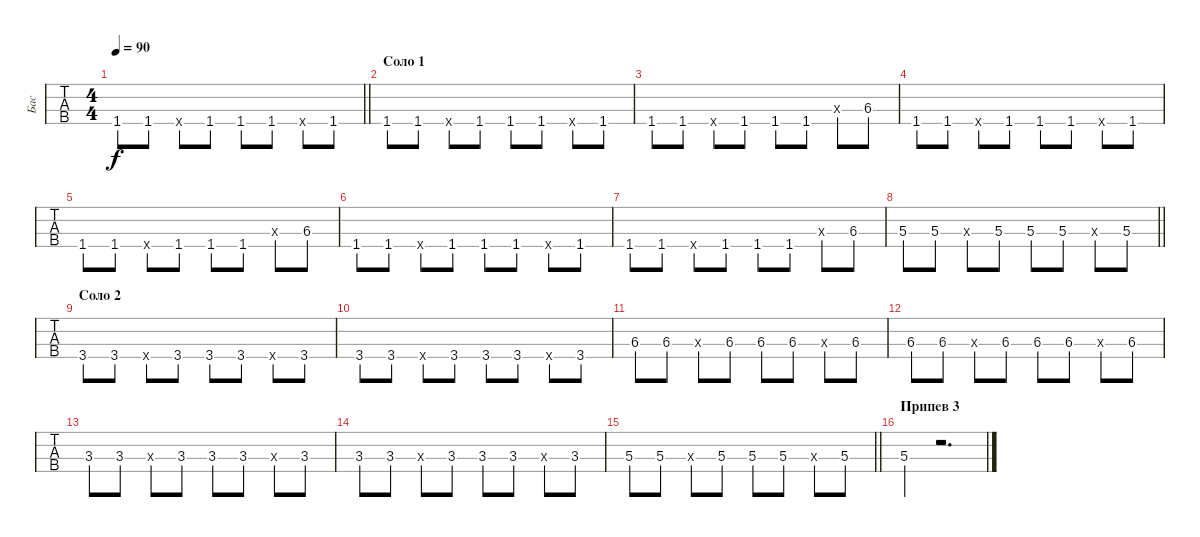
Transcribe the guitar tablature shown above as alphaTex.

\track ("Бас" "Бас") {instrument electricbassfinger}
\staff {tabs}
\tuning (G2 D2 A1 E1) {hide}
\ts (4 4)
\tempo 90
\clef f4
\barLineRight lightlight
\ks c
1.4.8{dy f} 1.4.8 0.4{x}.8 1.4.8 1.4.8 1.4.8 0.4{x}.8 1.4.8 |
\section ("" "Соло 1")
1.4.8 1.4.8 0.4{x}.8 1.4.8 1.4.8 1.4.8 0.4{x}.8 1.4.8 |
1.4.8 1.4.8 0.4{x}.8 1.4.8 1.4.8 1.4.8 6.3{x}.8 6.3.8 |
1.4.8 1.4.8 0.4{x}.8 1.4.8 1.4.8 1.4.8 0.4{x}.8 1.4.8 |
1.4.8 1.4.8 0.4{x}.8 1.4.8 1.4.8 1.4.8 6.3{x}.8 6.3.8 |
1.4.8 1.4.8 0.4{x}.8 1.4.8 1.4.8 1.4.8 0.4{x}.8 1.4.8 |
1.4.8 1.4.8 0.4{x}.8 1.4.8 1.4.8 1.4.8 6.3{x}.8 6.3.8 |
\barLineRight lightlight
5.3.8 5.3.8 7.3{x}.8 5.3.8 5.3.8 5.3.8 0.3{x}.8 5.3.8 |
\section ("" "Соло 2")
3.4.8 3.4.8 0.4{x}.8 3.4.8 3.4.8 3.4.8 0.4{x}.8 3.4.8 |
3.4.8 3.4.8 0.4{x}.8 3.4.8 3.4.8 3.4.8 0.4{x}.8 3.4.8 |
6.3.8 6.3.8 0.3{x}.8 6.3.8 6.3.8 6.3.8 0.3{x}.8 6.3.8 |
6.3.8 6.3.8 0.3{x}.8 6.3.8 6.3.8 6.3.8 0.3{x}.8 6.3.8 |
3.3.8 3.3.8 0.3{x}.8 3.3.8 3.3.8 3.3.8 0.3{x}.8 3.3.8 |
3.3.8 3.3.8 0.3{x}.8 3.3.8 3.3.8 3.3.8 3.3{x}.8 3.3.8 |
\barLineRight lightlight
5.3.8 5.3.8 0.3{x}.8 5.3.8 5.3.8 5.3.8 0.3{x}.8 5.3.8 |
\section ("" "Припев 3")
5.3.4 r.2{d}
